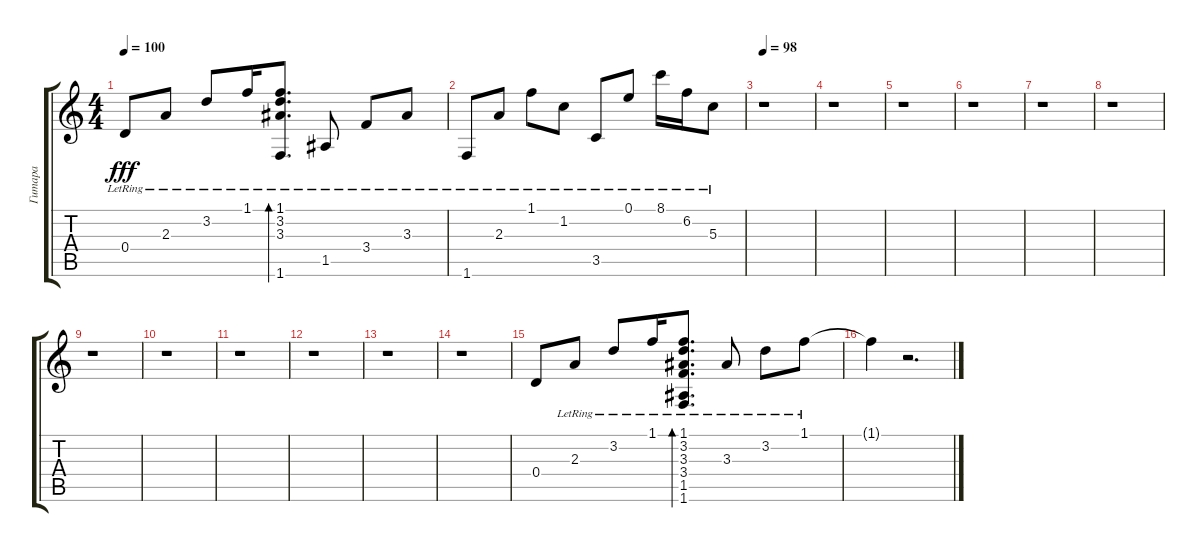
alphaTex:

\track ("Гитара" "Гитара") {instrument acousticguitarsteel}
\staff {score tabs}
\tuning (E4 B3 G3 D3 A2 E2) {hide}
\ts (4 4)
\tempo 100
\clef g2
\ks c
0.4{lr}.8{dy fff} 2.3{lr}.8 3.2{lr}.8 1.1{lr}.16 (1.1{lr} 3.2{lr} 3.3{lr} 1.6{lr}).8{d bd 480} 1.5{lr}.8 3.4{lr}.8 3.3{lr}.8 |
1.6{lr}.8 2.3{lr}.8 1.1{lr}.8 1.2{lr}.8 3.5{lr}.8 0.1{lr}.8 8.1{lr}.16 6.2{lr}.16 5.3{lr}.8 |
\tempo 98
r.1 |
r.1 |
r.1 |
r.1 |
r.1 |
r.1 |
r.1 |
r.1 |
r.1 |
r.1 |
r.1 |
r.1 |
0.4.8 2.3{lr}.8 3.2{lr}.8 1.1{lr}.16 (1.1{lr} 3.2 3.3 3.4 1.5 1.6).8{d bd 480} 3.3{lr}.8 3.2{lr}.8 1.1{lr}.8 |
1.1{t}.4 r.2{d}
